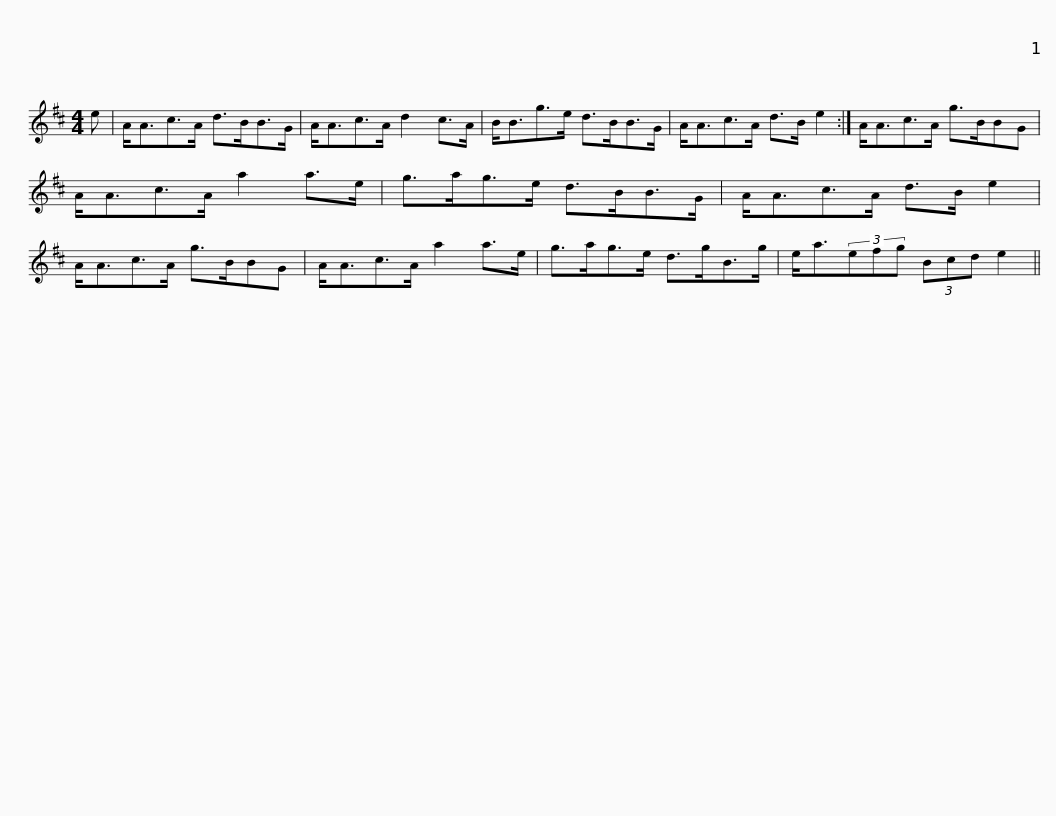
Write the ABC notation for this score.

X:1
L:1/8
M:4/4
I:linebreak $
K:D
V:1 treble
V:1
 e | A<Ac>A d>BB>G | A<Ac>A d2 c>A | B<Bg>e d>BB>G | A<Ac>A d>B e2 :|$ %5
 A<Ac>A g>BBG | A<Ac>A a2 a>e | g>ag>e d>BB>G | A<Ac>A d>B e2 | A<Ac>A g>BBG |$ %10
 A<Ac>A a2 a>e | g>ag>e d>gB>g | e<a(3efg (3Bcd e2 || %13
